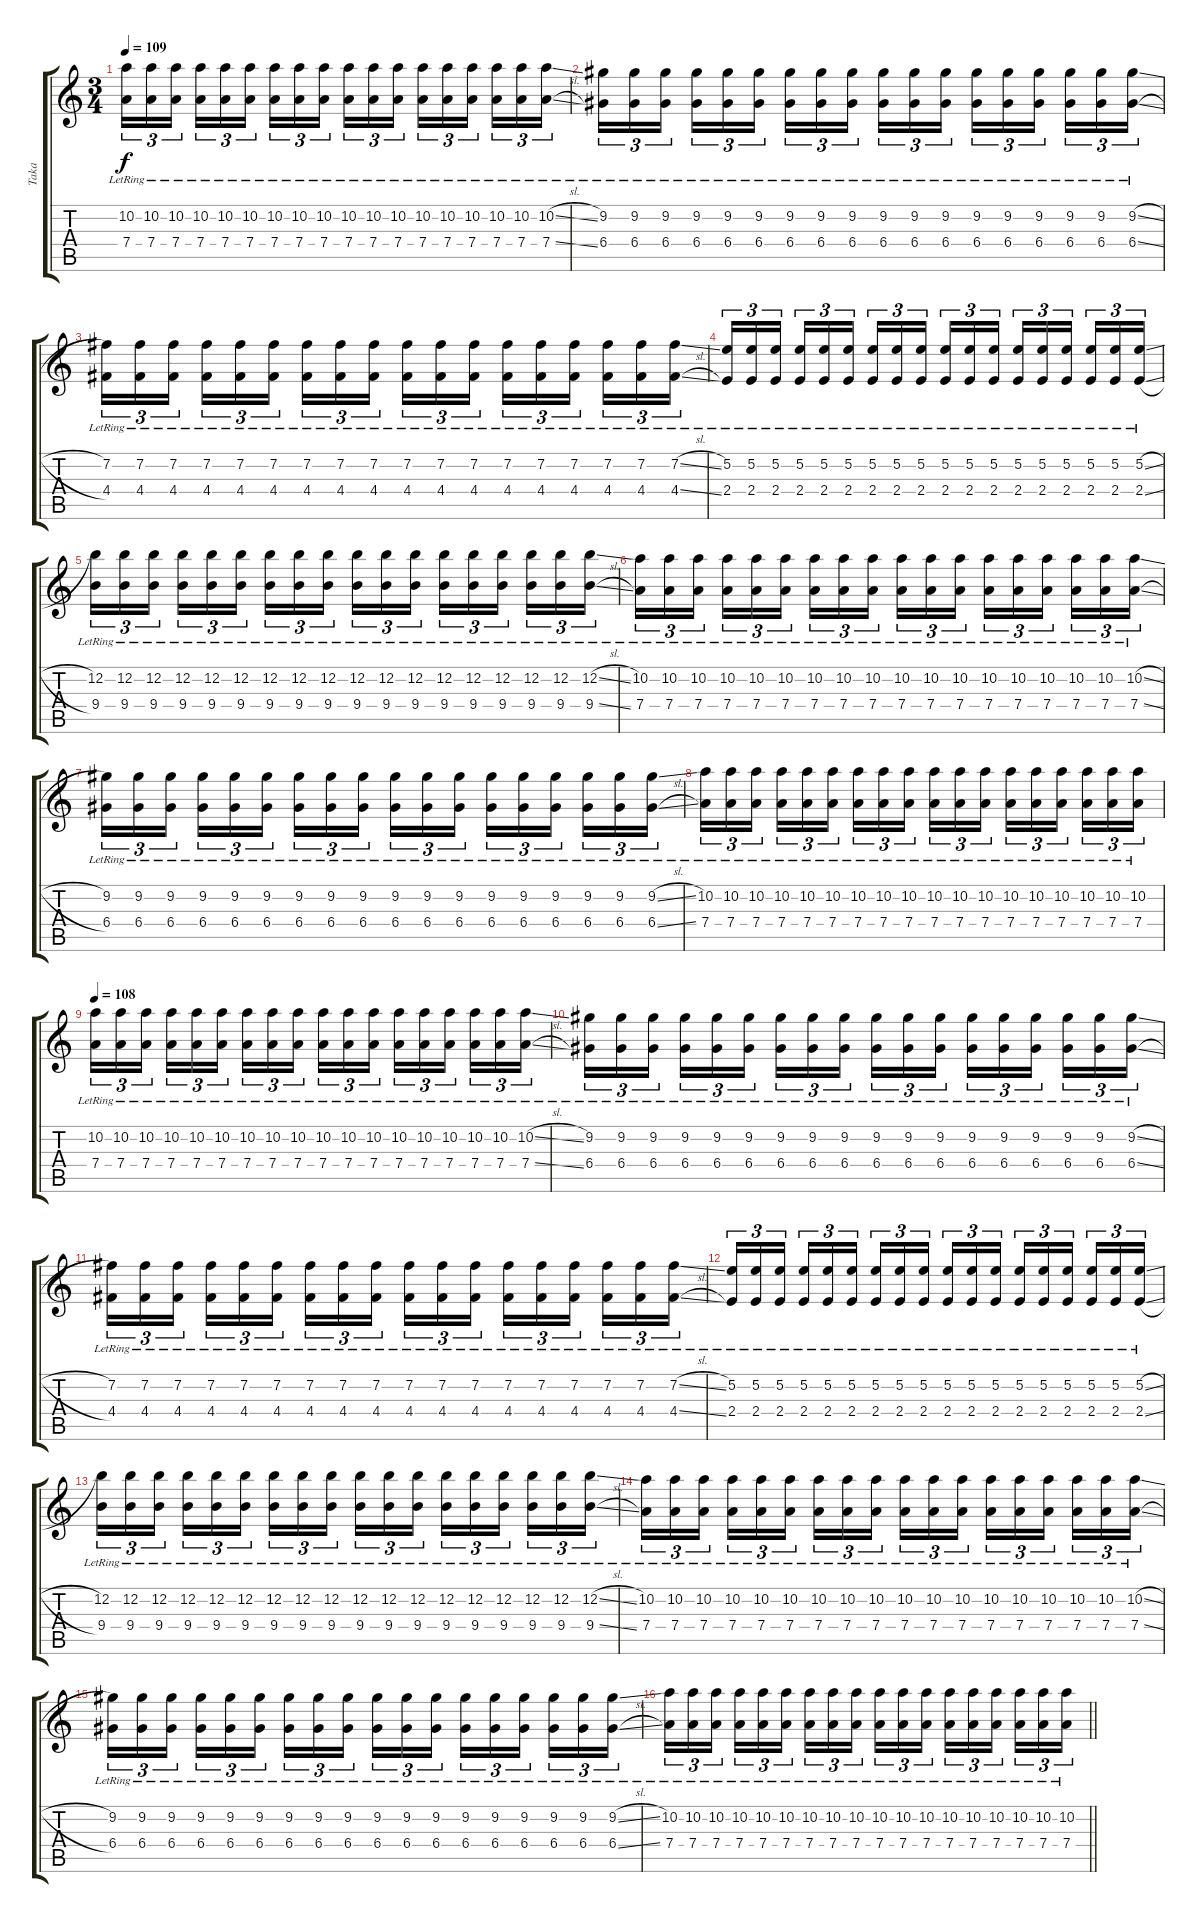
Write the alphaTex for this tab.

\track ("Taka" "Taka") {instrument electricguitarjazz}
\staff {score tabs}
\tuning (E4 B3 G3 D3 A2 E2) {hide}
\ts (3 4)
\section ("" "")
\tempo 109
\clef g2
\ks c
(10.2{lr} 7.4{lr}).16{tu (3 2) dy f} (10.2{lr} 7.4{lr}).16{tu (3 2)} (10.2{lr} 7.4{lr}).16{tu (3 2) beam splitsecondary} (10.2{lr} 7.4{lr}).16{tu (3 2)} (10.2{lr} 7.4{lr}).16{tu (3 2)} (10.2{lr} 7.4{lr}).16{tu (3 2)} (10.2{lr} 7.4{lr}).16{tu (3 2)} (10.2{lr} 7.4{lr}).16{tu (3 2)} (10.2{lr} 7.4{lr}).16{tu (3 2) beam splitsecondary} (10.2{lr} 7.4{lr}).16{tu (3 2)} (10.2{lr} 7.4{lr}).16{tu (3 2)} (10.2{lr} 7.4{lr}).16{tu (3 2)} (10.2{lr} 7.4{lr}).16{tu (3 2)} (10.2{lr} 7.4{lr}).16{tu (3 2)} (10.2{lr} 7.4{lr}).16{tu (3 2) beam splitsecondary} (10.2{lr} 7.4{lr}).16{tu (3 2)} (10.2{lr} 7.4{lr}).16{tu (3 2)} (10.2{sl lr} 7.4{sl lr}).16{tu (3 2)} |
(9.2{lr} 6.4{lr}).16{tu (3 2)} (9.2{lr} 6.4{lr}).16{tu (3 2)} (9.2{lr} 6.4{lr}).16{tu (3 2) beam splitsecondary} (9.2{lr} 6.4{lr}).16{tu (3 2)} (9.2{lr} 6.4{lr}).16{tu (3 2)} (9.2{lr} 6.4{lr}).16{tu (3 2)} (9.2{lr} 6.4{lr}).16{tu (3 2)} (9.2{lr} 6.4{lr}).16{tu (3 2)} (9.2{lr} 6.4{lr}).16{tu (3 2) beam splitsecondary} (9.2{lr} 6.4{lr}).16{tu (3 2)} (9.2{lr} 6.4{lr}).16{tu (3 2)} (9.2{lr} 6.4{lr}).16{tu (3 2)} (9.2{lr} 6.4{lr}).16{tu (3 2)} (9.2{lr} 6.4{lr}).16{tu (3 2)} (9.2{lr} 6.4{lr}).16{tu (3 2) beam splitsecondary} (9.2{lr} 6.4{lr}).16{tu (3 2)} (9.2{lr} 6.4{lr}).16{tu (3 2)} (9.2{sl lr} 6.4{sl lr}).16{tu (3 2)} |
(7.2{lr} 4.4{lr}).16{tu (3 2)} (7.2{lr} 4.4{lr}).16{tu (3 2)} (7.2{lr} 4.4{lr}).16{tu (3 2) beam splitsecondary} (7.2{lr} 4.4{lr}).16{tu (3 2)} (7.2{lr} 4.4{lr}).16{tu (3 2)} (7.2{lr} 4.4{lr}).16{tu (3 2)} (7.2{lr} 4.4{lr}).16{tu (3 2)} (7.2{lr} 4.4{lr}).16{tu (3 2)} (7.2{lr} 4.4{lr}).16{tu (3 2) beam splitsecondary} (7.2{lr} 4.4{lr}).16{tu (3 2)} (7.2{lr} 4.4{lr}).16{tu (3 2)} (7.2{lr} 4.4{lr}).16{tu (3 2)} (7.2{lr} 4.4{lr}).16{tu (3 2)} (7.2{lr} 4.4{lr}).16{tu (3 2)} (7.2{lr} 4.4{lr}).16{tu (3 2) beam splitsecondary} (7.2{lr} 4.4{lr}).16{tu (3 2)} (7.2{lr} 4.4{lr}).16{tu (3 2)} (7.2{sl lr} 4.4{sl lr}).16{tu (3 2)} |
(5.2{lr} 2.4{lr}).16{tu (3 2)} (5.2{lr} 2.4{lr}).16{tu (3 2)} (5.2{lr} 2.4{lr}).16{tu (3 2) beam splitsecondary} (5.2{lr} 2.4{lr}).16{tu (3 2)} (5.2{lr} 2.4{lr}).16{tu (3 2)} (5.2{lr} 2.4{lr}).16{tu (3 2)} (5.2{lr} 2.4{lr}).16{tu (3 2)} (5.2{lr} 2.4{lr}).16{tu (3 2)} (5.2{lr} 2.4{lr}).16{tu (3 2) beam splitsecondary} (5.2{lr} 2.4{lr}).16{tu (3 2)} (5.2{lr} 2.4{lr}).16{tu (3 2)} (5.2{lr} 2.4{lr}).16{tu (3 2)} (5.2{lr} 2.4{lr}).16{tu (3 2)} (5.2{lr} 2.4{lr}).16{tu (3 2)} (5.2{lr} 2.4{lr}).16{tu (3 2) beam splitsecondary} (5.2{lr} 2.4{lr}).16{tu (3 2)} (5.2{lr} 2.4{lr}).16{tu (3 2)} (5.2{sl lr} 2.4{sl lr}).16{tu (3 2)} |
(12.2{lr} 9.4{lr}).16{tu (3 2)} (12.2{lr} 9.4{lr}).16{tu (3 2)} (12.2{lr} 9.4{lr}).16{tu (3 2) beam splitsecondary} (12.2{lr} 9.4{lr}).16{tu (3 2)} (12.2{lr} 9.4{lr}).16{tu (3 2)} (12.2{lr} 9.4{lr}).16{tu (3 2)} (12.2{lr} 9.4{lr}).16{tu (3 2)} (12.2{lr} 9.4{lr}).16{tu (3 2)} (12.2{lr} 9.4{lr}).16{tu (3 2) beam splitsecondary} (12.2{lr} 9.4{lr}).16{tu (3 2)} (12.2{lr} 9.4{lr}).16{tu (3 2)} (12.2{lr} 9.4{lr}).16{tu (3 2)} (12.2{lr} 9.4{lr}).16{tu (3 2)} (12.2{lr} 9.4{lr}).16{tu (3 2)} (12.2{lr} 9.4{lr}).16{tu (3 2) beam splitsecondary} (12.2{lr} 9.4{lr}).16{tu (3 2)} (12.2{lr} 9.4{lr}).16{tu (3 2)} (12.2{sl lr} 9.4{sl lr}).16{tu (3 2)} |
(10.2{lr} 7.4{lr}).16{tu (3 2)} (10.2{lr} 7.4{lr}).16{tu (3 2)} (10.2{lr} 7.4{lr}).16{tu (3 2) beam splitsecondary} (10.2{lr} 7.4{lr}).16{tu (3 2)} (10.2{lr} 7.4{lr}).16{tu (3 2)} (10.2{lr} 7.4{lr}).16{tu (3 2)} (10.2{lr} 7.4{lr}).16{tu (3 2)} (10.2{lr} 7.4{lr}).16{tu (3 2)} (10.2{lr} 7.4{lr}).16{tu (3 2) beam splitsecondary} (10.2{lr} 7.4{lr}).16{tu (3 2)} (10.2{lr} 7.4{lr}).16{tu (3 2)} (10.2{lr} 7.4{lr}).16{tu (3 2)} (10.2{lr} 7.4{lr}).16{tu (3 2)} (10.2{lr} 7.4{lr}).16{tu (3 2)} (10.2{lr} 7.4{lr}).16{tu (3 2) beam splitsecondary} (10.2{lr} 7.4{lr}).16{tu (3 2)} (10.2{lr} 7.4{lr}).16{tu (3 2)} (10.2{sl lr} 7.4{sl lr}).16{tu (3 2)} |
(9.2{lr} 6.4{lr}).16{tu (3 2)} (9.2{lr} 6.4{lr}).16{tu (3 2)} (9.2{lr} 6.4{lr}).16{tu (3 2) beam splitsecondary} (9.2{lr} 6.4{lr}).16{tu (3 2)} (9.2{lr} 6.4{lr}).16{tu (3 2)} (9.2{lr} 6.4{lr}).16{tu (3 2)} (9.2{lr} 6.4{lr}).16{tu (3 2)} (9.2{lr} 6.4{lr}).16{tu (3 2)} (9.2{lr} 6.4{lr}).16{tu (3 2) beam splitsecondary} (9.2{lr} 6.4{lr}).16{tu (3 2)} (9.2{lr} 6.4{lr}).16{tu (3 2)} (9.2{lr} 6.4{lr}).16{tu (3 2)} (9.2{lr} 6.4{lr}).16{tu (3 2)} (9.2{lr} 6.4{lr}).16{tu (3 2)} (9.2{lr} 6.4{lr}).16{tu (3 2) beam splitsecondary} (9.2{lr} 6.4{lr}).16{tu (3 2)} (9.2{lr} 6.4{lr}).16{tu (3 2)} (9.2{sl lr} 6.4{sl lr}).16{tu (3 2)} |
(10.2{lr} 7.4{lr}).16{tu (3 2)} (10.2{lr} 7.4{lr}).16{tu (3 2)} (10.2{lr} 7.4{lr}).16{tu (3 2) beam splitsecondary} (10.2{lr} 7.4{lr}).16{tu (3 2)} (10.2{lr} 7.4{lr}).16{tu (3 2)} (10.2{lr} 7.4{lr}).16{tu (3 2)} (10.2{lr} 7.4{lr}).16{tu (3 2)} (10.2{lr} 7.4{lr}).16{tu (3 2)} (10.2{lr} 7.4{lr}).16{tu (3 2) beam splitsecondary} (10.2{lr} 7.4{lr}).16{tu (3 2)} (10.2{lr} 7.4{lr}).16{tu (3 2)} (10.2{lr} 7.4{lr}).16{tu (3 2)} (10.2{lr} 7.4{lr}).16{tu (3 2)} (10.2{lr} 7.4{lr}).16{tu (3 2)} (10.2{lr} 7.4{lr}).16{tu (3 2) beam splitsecondary} (10.2{lr} 7.4{lr}).16{tu (3 2)} (10.2{lr} 7.4{lr}).16{tu (3 2)} (10.2{lr} 7.4{lr}).16{tu (3 2)} |
\tempo 108
(10.2{lr} 7.4{lr}).16{tu (3 2)} (10.2{lr} 7.4{lr}).16{tu (3 2)} (10.2{lr} 7.4{lr}).16{tu (3 2) beam splitsecondary} (10.2{lr} 7.4{lr}).16{tu (3 2)} (10.2{lr} 7.4{lr}).16{tu (3 2)} (10.2{lr} 7.4{lr}).16{tu (3 2)} (10.2{lr} 7.4{lr}).16{tu (3 2)} (10.2{lr} 7.4{lr}).16{tu (3 2)} (10.2{lr} 7.4{lr}).16{tu (3 2) beam splitsecondary} (10.2{lr} 7.4{lr}).16{tu (3 2)} (10.2{lr} 7.4{lr}).16{tu (3 2)} (10.2{lr} 7.4{lr}).16{tu (3 2)} (10.2{lr} 7.4{lr}).16{tu (3 2)} (10.2{lr} 7.4{lr}).16{tu (3 2)} (10.2{lr} 7.4{lr}).16{tu (3 2) beam splitsecondary} (10.2{lr} 7.4{lr}).16{tu (3 2)} (10.2{lr} 7.4{lr}).16{tu (3 2)} (10.2{sl lr} 7.4{sl lr}).16{tu (3 2)} |
(9.2{lr} 6.4{lr}).16{tu (3 2)} (9.2{lr} 6.4{lr}).16{tu (3 2)} (9.2{lr} 6.4{lr}).16{tu (3 2) beam splitsecondary} (9.2{lr} 6.4{lr}).16{tu (3 2)} (9.2{lr} 6.4{lr}).16{tu (3 2)} (9.2{lr} 6.4{lr}).16{tu (3 2)} (9.2{lr} 6.4{lr}).16{tu (3 2)} (9.2{lr} 6.4{lr}).16{tu (3 2)} (9.2{lr} 6.4{lr}).16{tu (3 2) beam splitsecondary} (9.2{lr} 6.4{lr}).16{tu (3 2)} (9.2{lr} 6.4{lr}).16{tu (3 2)} (9.2{lr} 6.4{lr}).16{tu (3 2)} (9.2{lr} 6.4{lr}).16{tu (3 2)} (9.2{lr} 6.4{lr}).16{tu (3 2)} (9.2{lr} 6.4{lr}).16{tu (3 2) beam splitsecondary} (9.2{lr} 6.4{lr}).16{tu (3 2)} (9.2{lr} 6.4{lr}).16{tu (3 2)} (9.2{sl lr} 6.4{sl lr}).16{tu (3 2)} |
(7.2{lr} 4.4{lr}).16{tu (3 2)} (7.2{lr} 4.4{lr}).16{tu (3 2)} (7.2{lr} 4.4{lr}).16{tu (3 2) beam splitsecondary} (7.2{lr} 4.4{lr}).16{tu (3 2)} (7.2{lr} 4.4{lr}).16{tu (3 2)} (7.2{lr} 4.4{lr}).16{tu (3 2)} (7.2{lr} 4.4{lr}).16{tu (3 2)} (7.2{lr} 4.4{lr}).16{tu (3 2)} (7.2{lr} 4.4{lr}).16{tu (3 2) beam splitsecondary} (7.2{lr} 4.4{lr}).16{tu (3 2)} (7.2{lr} 4.4{lr}).16{tu (3 2)} (7.2{lr} 4.4{lr}).16{tu (3 2)} (7.2{lr} 4.4{lr}).16{tu (3 2)} (7.2{lr} 4.4{lr}).16{tu (3 2)} (7.2{lr} 4.4{lr}).16{tu (3 2) beam splitsecondary} (7.2{lr} 4.4{lr}).16{tu (3 2)} (7.2{lr} 4.4{lr}).16{tu (3 2)} (7.2{sl lr} 4.4{sl lr}).16{tu (3 2)} |
(5.2{lr} 2.4{lr}).16{tu (3 2)} (5.2{lr} 2.4{lr}).16{tu (3 2)} (5.2{lr} 2.4{lr}).16{tu (3 2) beam splitsecondary} (5.2{lr} 2.4{lr}).16{tu (3 2)} (5.2{lr} 2.4{lr}).16{tu (3 2)} (5.2{lr} 2.4{lr}).16{tu (3 2)} (5.2{lr} 2.4{lr}).16{tu (3 2)} (5.2{lr} 2.4{lr}).16{tu (3 2)} (5.2{lr} 2.4{lr}).16{tu (3 2) beam splitsecondary} (5.2{lr} 2.4{lr}).16{tu (3 2)} (5.2{lr} 2.4{lr}).16{tu (3 2)} (5.2{lr} 2.4{lr}).16{tu (3 2)} (5.2{lr} 2.4{lr}).16{tu (3 2)} (5.2{lr} 2.4{lr}).16{tu (3 2)} (5.2{lr} 2.4{lr}).16{tu (3 2) beam splitsecondary} (5.2{lr} 2.4{lr}).16{tu (3 2)} (5.2{lr} 2.4{lr}).16{tu (3 2)} (5.2{sl lr} 2.4{sl lr}).16{tu (3 2)} |
(12.2{lr} 9.4{lr}).16{tu (3 2)} (12.2{lr} 9.4{lr}).16{tu (3 2)} (12.2{lr} 9.4{lr}).16{tu (3 2) beam splitsecondary} (12.2{lr} 9.4{lr}).16{tu (3 2)} (12.2{lr} 9.4{lr}).16{tu (3 2)} (12.2{lr} 9.4{lr}).16{tu (3 2)} (12.2{lr} 9.4{lr}).16{tu (3 2)} (12.2{lr} 9.4{lr}).16{tu (3 2)} (12.2{lr} 9.4{lr}).16{tu (3 2) beam splitsecondary} (12.2{lr} 9.4{lr}).16{tu (3 2)} (12.2{lr} 9.4{lr}).16{tu (3 2)} (12.2{lr} 9.4{lr}).16{tu (3 2)} (12.2{lr} 9.4{lr}).16{tu (3 2)} (12.2{lr} 9.4{lr}).16{tu (3 2)} (12.2{lr} 9.4{lr}).16{tu (3 2) beam splitsecondary} (12.2{lr} 9.4{lr}).16{tu (3 2)} (12.2{lr} 9.4{lr}).16{tu (3 2)} (12.2{sl lr} 9.4{sl lr}).16{tu (3 2)} |
(10.2{lr} 7.4{lr}).16{tu (3 2)} (10.2{lr} 7.4{lr}).16{tu (3 2)} (10.2{lr} 7.4{lr}).16{tu (3 2) beam splitsecondary} (10.2{lr} 7.4{lr}).16{tu (3 2)} (10.2{lr} 7.4{lr}).16{tu (3 2)} (10.2{lr} 7.4{lr}).16{tu (3 2)} (10.2{lr} 7.4{lr}).16{tu (3 2)} (10.2{lr} 7.4{lr}).16{tu (3 2)} (10.2{lr} 7.4{lr}).16{tu (3 2) beam splitsecondary} (10.2{lr} 7.4{lr}).16{tu (3 2)} (10.2{lr} 7.4{lr}).16{tu (3 2)} (10.2{lr} 7.4{lr}).16{tu (3 2)} (10.2{lr} 7.4{lr}).16{tu (3 2)} (10.2{lr} 7.4{lr}).16{tu (3 2)} (10.2{lr} 7.4{lr}).16{tu (3 2) beam splitsecondary} (10.2{lr} 7.4{lr}).16{tu (3 2)} (10.2{lr} 7.4{lr}).16{tu (3 2)} (10.2{sl lr} 7.4{sl lr}).16{tu (3 2)} |
(9.2{lr} 6.4{lr}).16{tu (3 2)} (9.2{lr} 6.4{lr}).16{tu (3 2)} (9.2{lr} 6.4{lr}).16{tu (3 2) beam splitsecondary} (9.2{lr} 6.4{lr}).16{tu (3 2)} (9.2{lr} 6.4{lr}).16{tu (3 2)} (9.2{lr} 6.4{lr}).16{tu (3 2)} (9.2{lr} 6.4{lr}).16{tu (3 2)} (9.2{lr} 6.4{lr}).16{tu (3 2)} (9.2{lr} 6.4{lr}).16{tu (3 2) beam splitsecondary} (9.2{lr} 6.4{lr}).16{tu (3 2)} (9.2{lr} 6.4{lr}).16{tu (3 2)} (9.2{lr} 6.4{lr}).16{tu (3 2)} (9.2{lr} 6.4{lr}).16{tu (3 2)} (9.2{lr} 6.4{lr}).16{tu (3 2)} (9.2{lr} 6.4{lr}).16{tu (3 2) beam splitsecondary} (9.2{lr} 6.4{lr}).16{tu (3 2)} (9.2{lr} 6.4{lr}).16{tu (3 2)} (9.2{sl lr} 6.4{sl lr}).16{tu (3 2)} |
\barLineRight lightlight
(10.2{lr} 7.4{lr}).16{tu (3 2)} (10.2{lr} 7.4{lr}).16{tu (3 2)} (10.2{lr} 7.4{lr}).16{tu (3 2) beam splitsecondary} (10.2{lr} 7.4{lr}).16{tu (3 2)} (10.2{lr} 7.4{lr}).16{tu (3 2)} (10.2{lr} 7.4{lr}).16{tu (3 2)} (10.2{lr} 7.4{lr}).16{tu (3 2)} (10.2{lr} 7.4{lr}).16{tu (3 2)} (10.2{lr} 7.4{lr}).16{tu (3 2) beam splitsecondary} (10.2{lr} 7.4{lr}).16{tu (3 2)} (10.2{lr} 7.4{lr}).16{tu (3 2)} (10.2{lr} 7.4{lr}).16{tu (3 2)} (10.2{lr} 7.4{lr}).16{tu (3 2)} (10.2{lr} 7.4{lr}).16{tu (3 2)} (10.2{lr} 7.4{lr}).16{tu (3 2) beam splitsecondary} (10.2{lr} 7.4{lr}).16{tu (3 2)} (10.2{lr} 7.4{lr}).16{tu (3 2)} (10.2{lr} 7.4{lr}).16{tu (3 2)}
